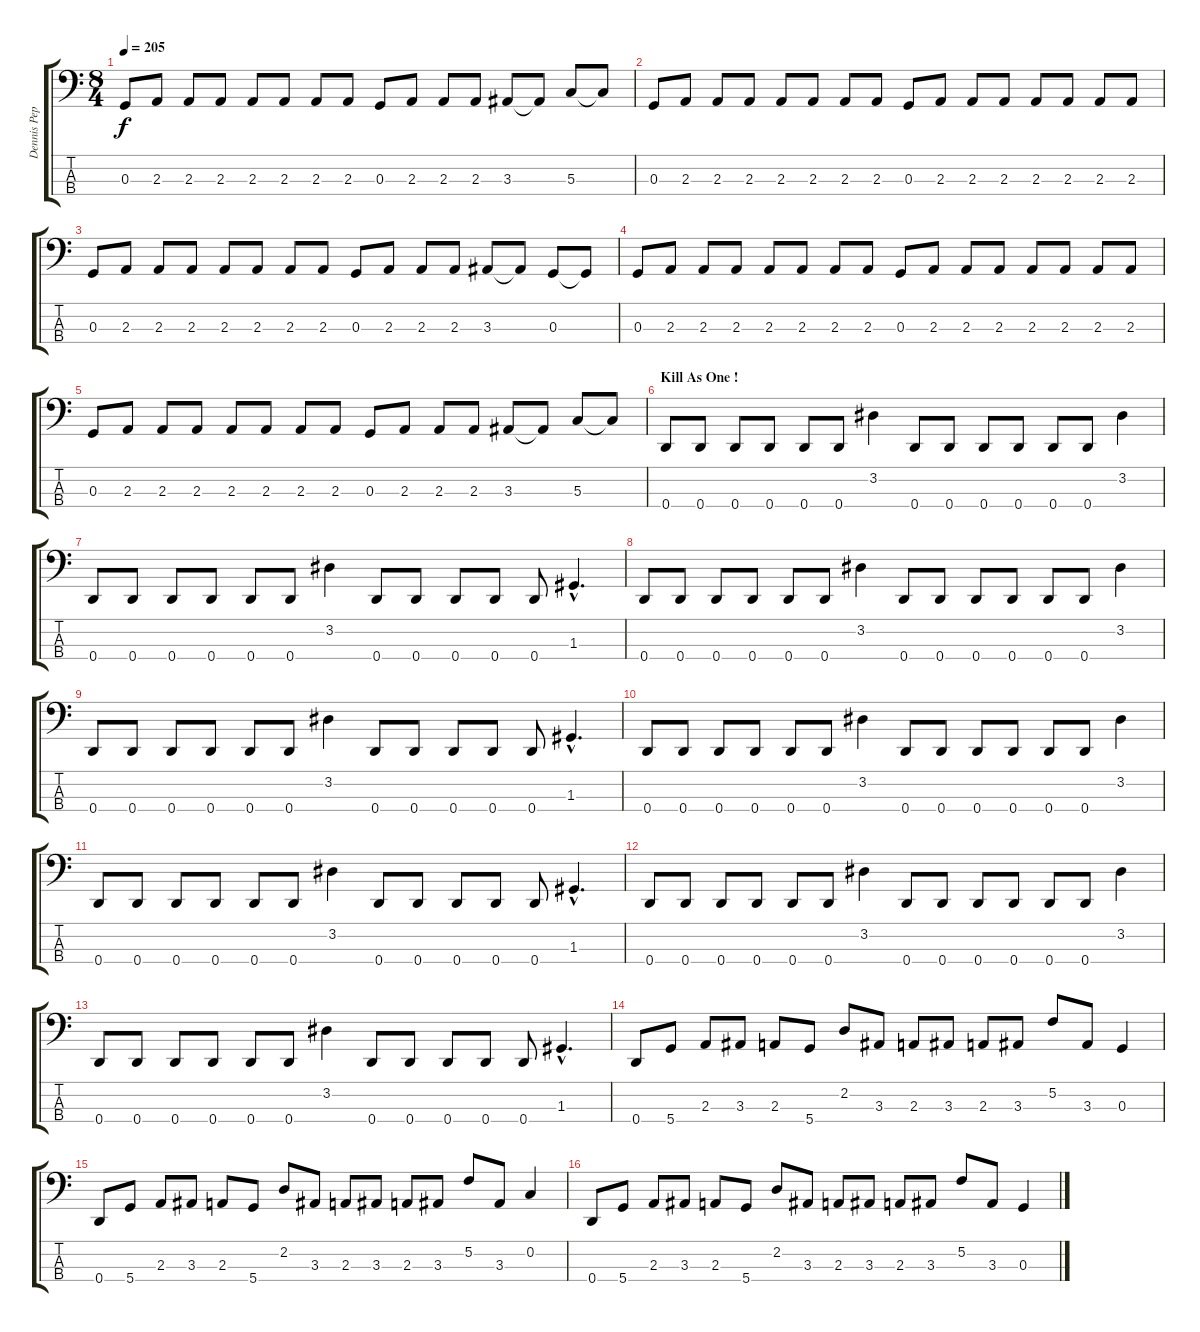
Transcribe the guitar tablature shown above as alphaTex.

\track ("Dennis Pepa - Bass" "Dennis Pep") {instrument electricbasspick}
\staff {score tabs}
\tuning (F2 C2 G1 D1) {hide}
\ts (8 4)
\tempo 205
\clef f4
\ks c
0.3.8{dy f} 2.3.8 2.3.8 2.3.8 2.3.8 2.3.8 2.3.8 2.3.8 0.3.8 2.3.8 2.3.8 2.3.8 3.3.8 3.3{t}.8 5.3.8 5.3{t}.8 |
0.3.8 2.3.8 2.3.8 2.3.8 2.3.8 2.3.8 2.3.8 2.3.8 0.3.8 2.3.8 2.3.8 2.3.8 2.3.8 2.3.8 2.3.8 2.3.8 |
0.3.8 2.3.8 2.3.8 2.3.8 2.3.8 2.3.8 2.3.8 2.3.8 0.3.8 2.3.8 2.3.8 2.3.8 3.3.8 3.3{t}.8 0.3.8 0.3{t}.8 |
0.3.8 2.3.8 2.3.8 2.3.8 2.3.8 2.3.8 2.3.8 2.3.8 0.3.8 2.3.8 2.3.8 2.3.8 2.3.8 2.3.8 2.3.8 2.3.8 |
0.3.8 2.3.8 2.3.8 2.3.8 2.3.8 2.3.8 2.3.8 2.3.8 0.3.8 2.3.8 2.3.8 2.3.8 3.3.8 3.3{t}.8 5.3.8 5.3{t}.8 |
\section ("" "Kill As One !")
0.4.8 0.4.8 0.4.8 0.4.8 0.4.8 0.4.8 3.2.4 0.4.8 0.4.8 0.4.8 0.4.8 0.4.8 0.4.8 3.2.4 |
0.4.8 0.4.8 0.4.8 0.4.8 0.4.8 0.4.8 3.2.4 0.4.8 0.4.8 0.4.8 0.4.8 0.4.8 1.3{hac}.4{d} |
0.4.8 0.4.8 0.4.8 0.4.8 0.4.8 0.4.8 3.2.4 0.4.8 0.4.8 0.4.8 0.4.8 0.4.8 0.4.8 3.2.4 |
0.4.8 0.4.8 0.4.8 0.4.8 0.4.8 0.4.8 3.2.4 0.4.8 0.4.8 0.4.8 0.4.8 0.4.8 1.3{hac}.4{d} |
0.4.8 0.4.8 0.4.8 0.4.8 0.4.8 0.4.8 3.2.4 0.4.8 0.4.8 0.4.8 0.4.8 0.4.8 0.4.8 3.2.4 |
0.4.8 0.4.8 0.4.8 0.4.8 0.4.8 0.4.8 3.2.4 0.4.8 0.4.8 0.4.8 0.4.8 0.4.8 1.3{hac}.4{d} |
0.4.8 0.4.8 0.4.8 0.4.8 0.4.8 0.4.8 3.2.4 0.4.8 0.4.8 0.4.8 0.4.8 0.4.8 0.4.8 3.2.4 |
0.4.8 0.4.8 0.4.8 0.4.8 0.4.8 0.4.8 3.2.4 0.4.8 0.4.8 0.4.8 0.4.8 0.4.8 1.3{hac}.4{d} |
0.4.8 5.4.8 2.3.8 3.3.8 2.3.8 5.4.8 2.2.8 3.3.8 2.3.8 3.3.8 2.3.8 3.3.8 5.2.8 3.3.8 0.3.4 |
0.4.8 5.4.8 2.3.8 3.3.8 2.3.8 5.4.8 2.2.8 3.3.8 2.3.8 3.3.8 2.3.8 3.3.8 5.2.8 3.3.8 0.2.4 |
0.4.8 5.4.8 2.3.8 3.3.8 2.3.8 5.4.8 2.2.8 3.3.8 2.3.8 3.3.8 2.3.8 3.3.8 5.2.8 3.3.8 0.3.4
